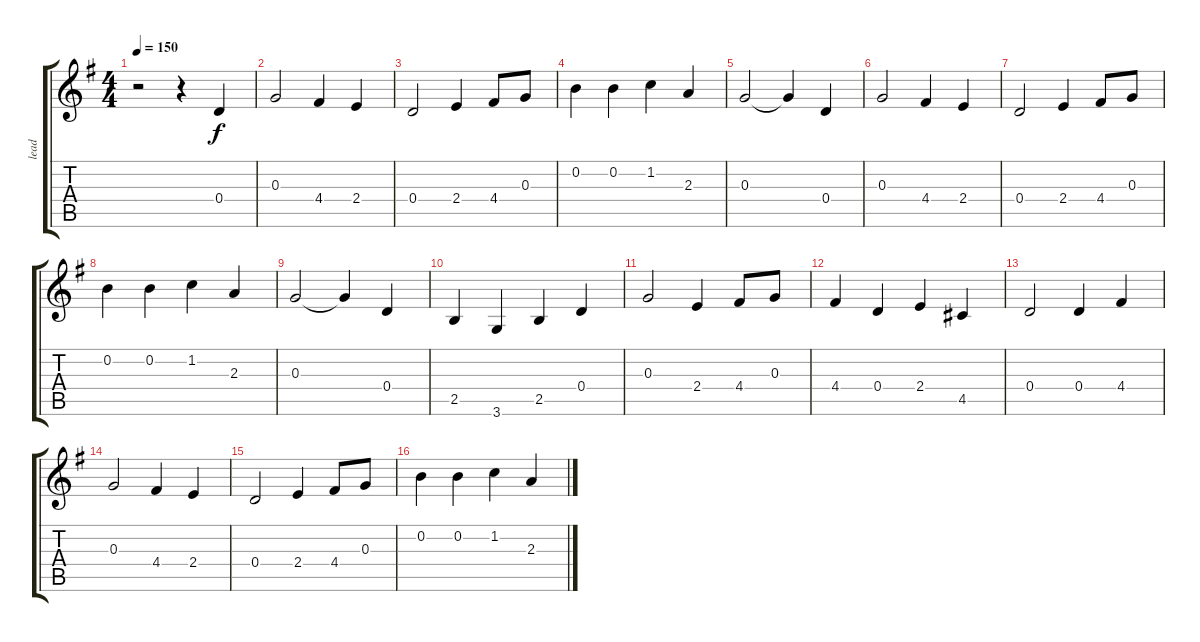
\track ("lead" "lead") {instrument distortionguitar}
\staff {score tabs}
\tuning (E4 B3 G3 D3 A2 E2) {hide}
\ts (4 4)
\tempo 150
\clef g2
\ks g
r.2{dy f instrument distortionguitar} r.4 0.4.4 |
0.3.2 4.4.4 2.4.4 |
0.4.2 2.4.4 4.4.8 0.3.8 |
0.2.4 0.2.4 1.2.4 2.3.4 |
0.3.2 0.3{t}.4 0.4.4 |
0.3.2 4.4.4 2.4.4 |
0.4.2 2.4.4 4.4.8 0.3.8 |
0.2.4 0.2.4 1.2.4 2.3.4 |
0.3.2 0.3{t}.4 0.4.4 |
2.5.4 3.6.4 2.5.4 0.4.4 |
0.3.2 2.4.4 4.4.8 0.3.8 |
4.4.4 0.4.4 2.4.4 4.5.4 |
0.4.2 0.4.4 4.4.4 |
0.3.2 4.4.4 2.4.4 |
0.4.2 2.4.4 4.4.8 0.3.8 |
0.2.4 0.2.4 1.2.4 2.3.4
